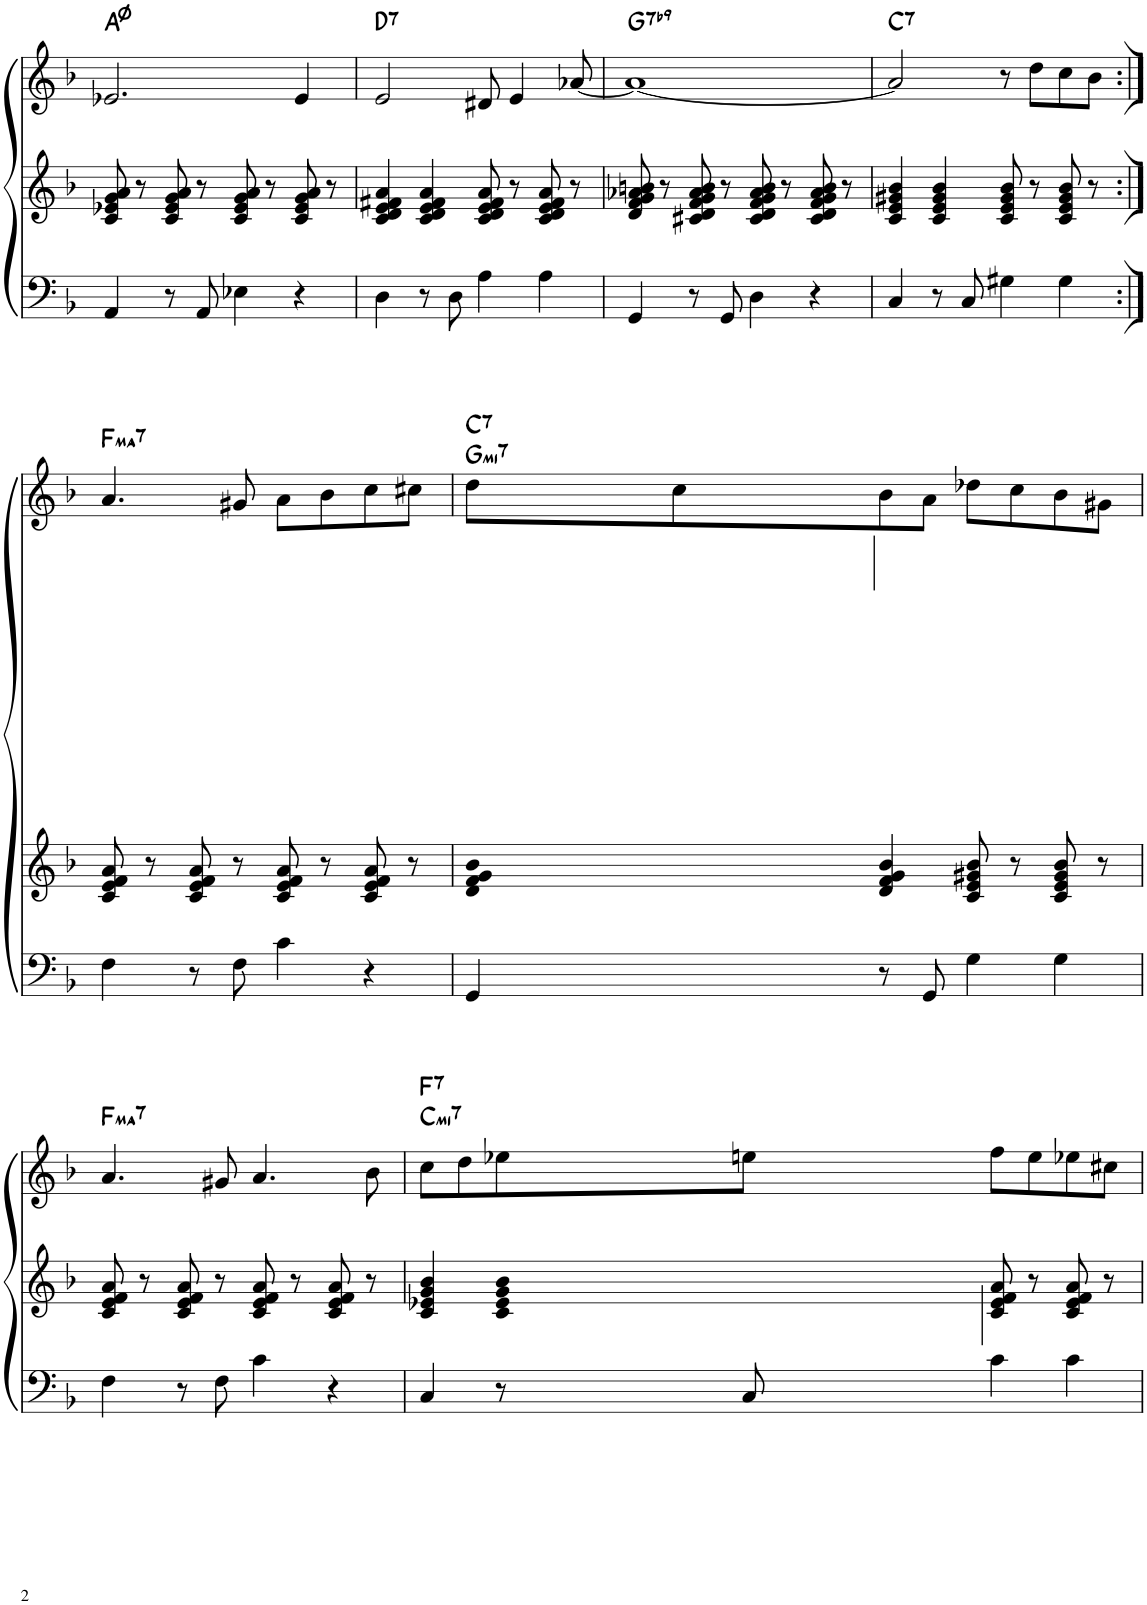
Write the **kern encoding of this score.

**kern	**kern	**kern	**harte
*part3	*part2	*part1	*part1
*staff3	*staff2	*staff1	*
*I"Bass-11	*I"Chord-12	*I"Harmonium	*
!!LO:PB:g=z
*clefF4	*clefG2	*clefG2	*
*k[b-]	*k[b-]	*k[b-]	*
*M4/4	*M4/4	*M4/4	*
=13	=13	=13	=13
!	!	!	!LO:H:kt=mi7b5
4AA/	8c/ 8e-X/ 8g/ 8a/	2.e-X/	A:hdim7
.	8r	.	.
8r	8c/ 8e-/ 8g/ 8a/	.	.
8AA/	8r	.	.
4E-X\	8c/ 8e-/ 8g/ 8a/	.	.
.	8r	.	.
4r	8c/ 8e-/ 8g/ 8a/	4e-/	.
.	8r	.	.
=14	=14	=14	=14
!	!	!	!LO:H:kt=7
4D\	4c/ 4d/ 4e/ 4f#X/ 4a/	2e/	D:7
8r	4c/ 4d/ 4e/ 4f#/ 4a/	.	.
8D\	.	.	.
4A\	8c/ 8d/ 8e/ 8f#/ 8a/	8d#X/	.
.	8r	4e/	.
4A\	8c/ 8d/ 8e/ 8f#/ 8a/	.	.
.	8r	[8a-X/	.
=15	=15	=15	=15
!	!	!	!LO:H:kt=7
4GG/	8d/ 8f/ 8g/ 8a-X/ 8bn/	1a-_	G:7(b9)
.	8r	.	.
8r	8c#X/ 8d/ 8f/ 8g/ 8a-/ 8b/	.	.
8GG/	8r	.	.
4D\	8c#/ 8d/ 8f/ 8g/ 8a-/ 8b/	.	.
.	8r	.	.
4r	8c#/ 8d/ 8f/ 8g/ 8a-/ 8b/	.	.
.	8r	.	.
=16	=16	=16	=16
!	!	!	!LO:H:kt=7
4C/	4c/ 4e/ 4g#X/ 4b-/	2a-/]	C:7
8r	4c/ 4e/ 4g#/ 4b-/	.	.
8C/	.	.	.
4G#X\	8c/ 8e/ 8g#/ 8b-/	8r	.
.	8r	8dd\L	.
4G#\	8c/ 8e/ 8g#/ 8b-/	8cc\	.
.	8r	8b-\J	.
!!LO:LB:g=z
=17:|!	=17:|!	=17:|!	=17:|!
!	!	!	!LO:H:kt=ma7
4F\	8c/ 8e/ 8f/ 8a/	4.a/	F:maj7
.	8r	.	.
8r	8c/ 8e/ 8f/ 8a/	.	.
8F\	8r	8g#X/	.
4c\	8c/ 8e/ 8f/ 8a/	8a\L	.
.	8r	8b-\	.
4r	8c/ 8e/ 8f/ 8a/	8cc\	.
.	8r	8cc#X\J	.
=18	=18	=18	=18
!	!	!	!LO:H:n=1:kt=mi7
!	!	!	!LO:H:n=2:kt=7
4GG/	4d/ 4f/ 4g/ 4b-/	8dd\L	G:min7 C:7
.	.	8cc\	.
8r	4d/ 4f/ 4g/ 4b-/	8b-\	.
8GG/	.	8a\J	.
4G\	8c/ 8e/ 8g#X/ 8b-/	8dd-X\L	.
.	8r	8cc\	.
4G\	8c/ 8e/ 8g#/ 8b-/	8b-\	.
.	8r	8g#X\J	.
!!LO:LB:g=z
=19	=19	=19	=19
!	!	!	!LO:H:kt=ma7
4F\	8c/ 8e/ 8f/ 8a/	4.a/	F:maj7
.	8r	.	.
8r	8c/ 8e/ 8f/ 8a/	.	.
8F\	8r	8g#X/	.
4c\	8c/ 8e/ 8f/ 8a/	4.a/	.
.	8r	.	.
4r	8c/ 8e/ 8f/ 8a/	.	.
.	8r	8b-\	.
=20	=20	=20	=20
!	!	!	!LO:H:n=1:kt=mi7
!	!	!	!LO:H:n=2:kt=7
4C/	4c/ 4e-X/ 4g/ 4b-/	8cc\L	C:min7 F:7
.	.	8dd\	.
8r	4c/ 4e-/ 4g/ 4b-/	8ee-X\	.
8C/	.	8een\J	.
4c\	8c/ 8e-/ 8f/ 8a/	8ff\L	.
.	8r	8ee\	.
4c\	8c/ 8e-/ 8f/ 8a/	8ee-X\	.
.	8r	8cc#X\J	.
=	=	=	=
*-	*-	*-	*-
